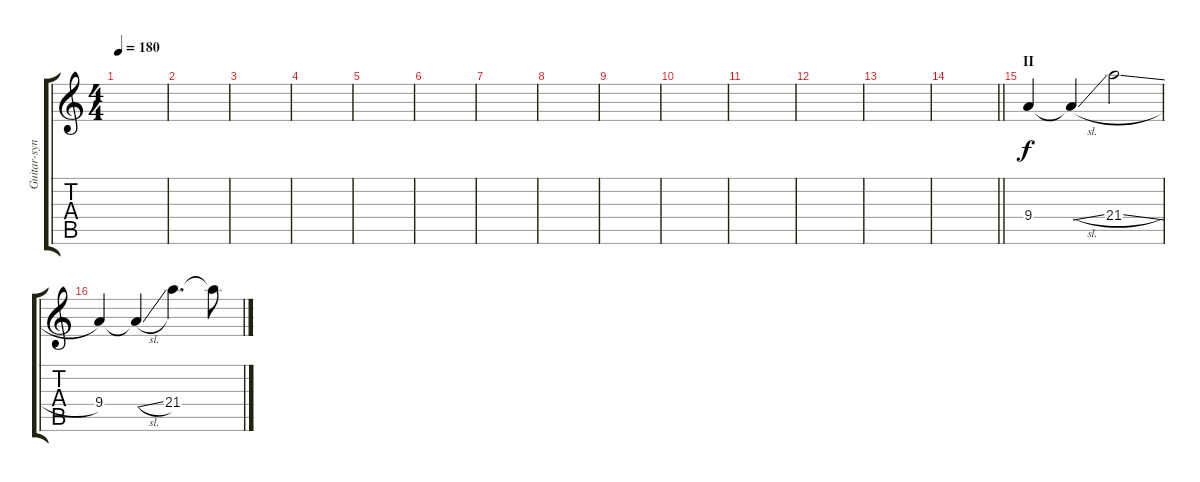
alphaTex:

\track ("Guitar-synth riffs!" "Guitar-syn") {mute instrument distortionguitar}
\staff {score tabs}
\tuning (D4 A3 F3 C3 G2 C2) {hide}
\ts (4 4)
\tempo 180
\clef g2
\ks c
|
|
|
|
|
|
|
|
|
|
|
|
|
\barLineRight lightlight
|
\section ("" "II")
9.4.4{volume 10} 9.4{sl t}.4 21.4{sl}.2 |
9.4.4 9.4{sl t}.4 21.4.4{d} 21.4{sl t}.8
